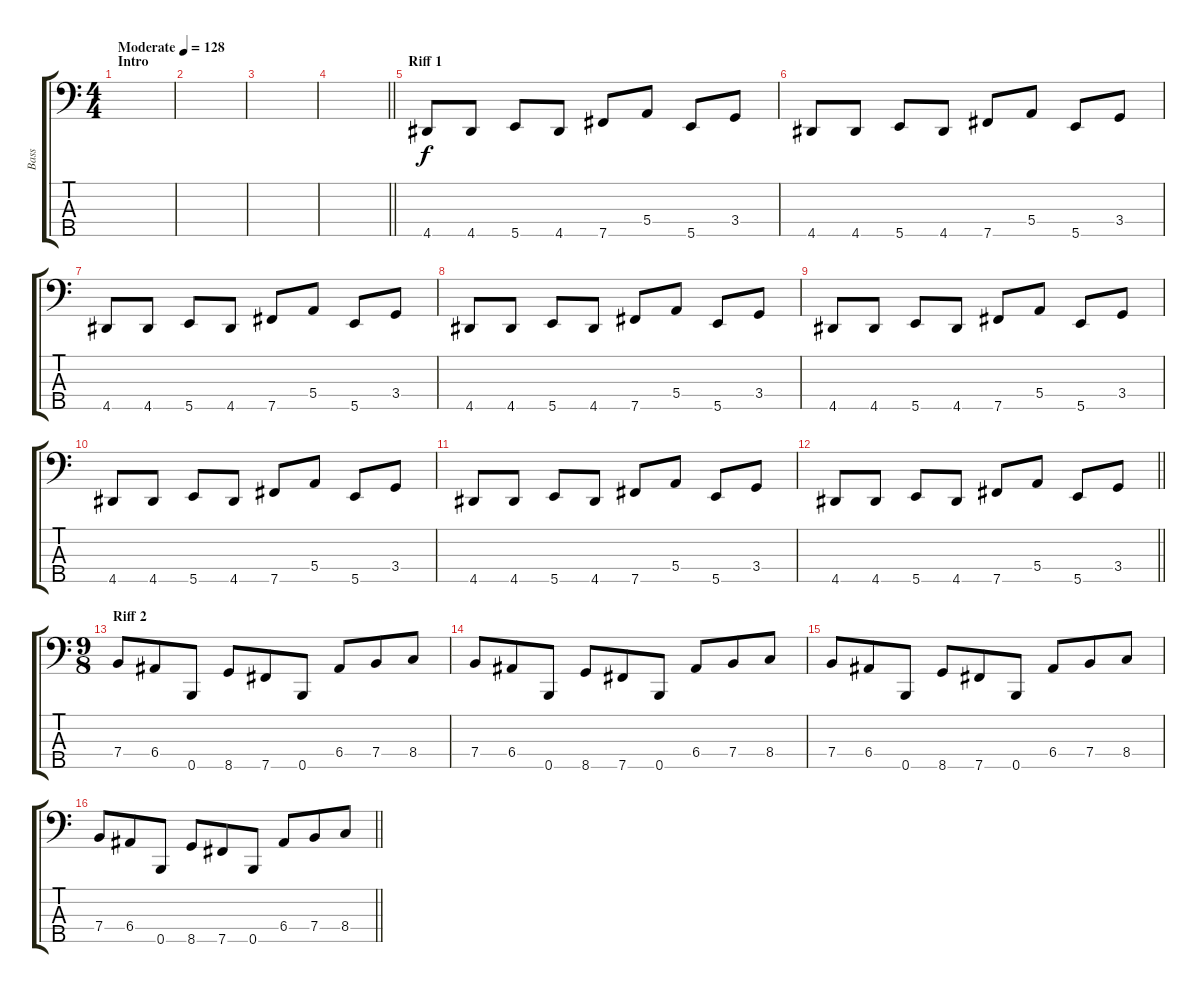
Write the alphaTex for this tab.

\track ("Bass" "Bass") {instrument electricbasspick}
\staff {score tabs}
\tuning (G2 D2 A1 E1 B0) {hide}
\ts (4 4)
\section ("" "Intro")
\tempo (128 "Moderate")
\clef f4
\ks c
|
|
|
\barLineRight lightlight
|
\section ("" "Riff 1")
4.5.8 4.5.8 5.5.8 4.5.8 7.5.8 5.4.8 5.5.8 3.4.8 |
4.5.8 4.5.8 5.5.8 4.5.8 7.5.8 5.4.8 5.5.8 3.4.8 |
4.5.8 4.5.8 5.5.8 4.5.8 7.5.8 5.4.8 5.5.8 3.4.8 |
4.5.8 4.5.8 5.5.8 4.5.8 7.5.8 5.4.8 5.5.8 3.4.8 |
4.5.8 4.5.8 5.5.8 4.5.8 7.5.8 5.4.8 5.5.8 3.4.8 |
4.5.8 4.5.8 5.5.8 4.5.8 7.5.8 5.4.8 5.5.8 3.4.8 |
4.5.8 4.5.8 5.5.8 4.5.8 7.5.8 5.4.8 5.5.8 3.4.8 |
\barLineRight lightlight
4.5.8 4.5.8 5.5.8 4.5.8 7.5.8 5.4.8 5.5.8 3.4.8 |
\ts (9 8)
\section ("" "Riff 2")
7.4.8 6.4.8 0.5.8 8.5.8 7.5.8 0.5.8 6.4.8 7.4.8 8.4.8 |
7.4.8 6.4.8 0.5.8 8.5.8 7.5.8 0.5.8 6.4.8 7.4.8 8.4.8 |
7.4.8 6.4.8 0.5.8 8.5.8 7.5.8 0.5.8 6.4.8 7.4.8 8.4.8 |
\barLineRight lightlight
7.4.8 6.4.8 0.5.8 8.5.8 7.5.8 0.5.8 6.4.8 7.4.8 8.4.8
